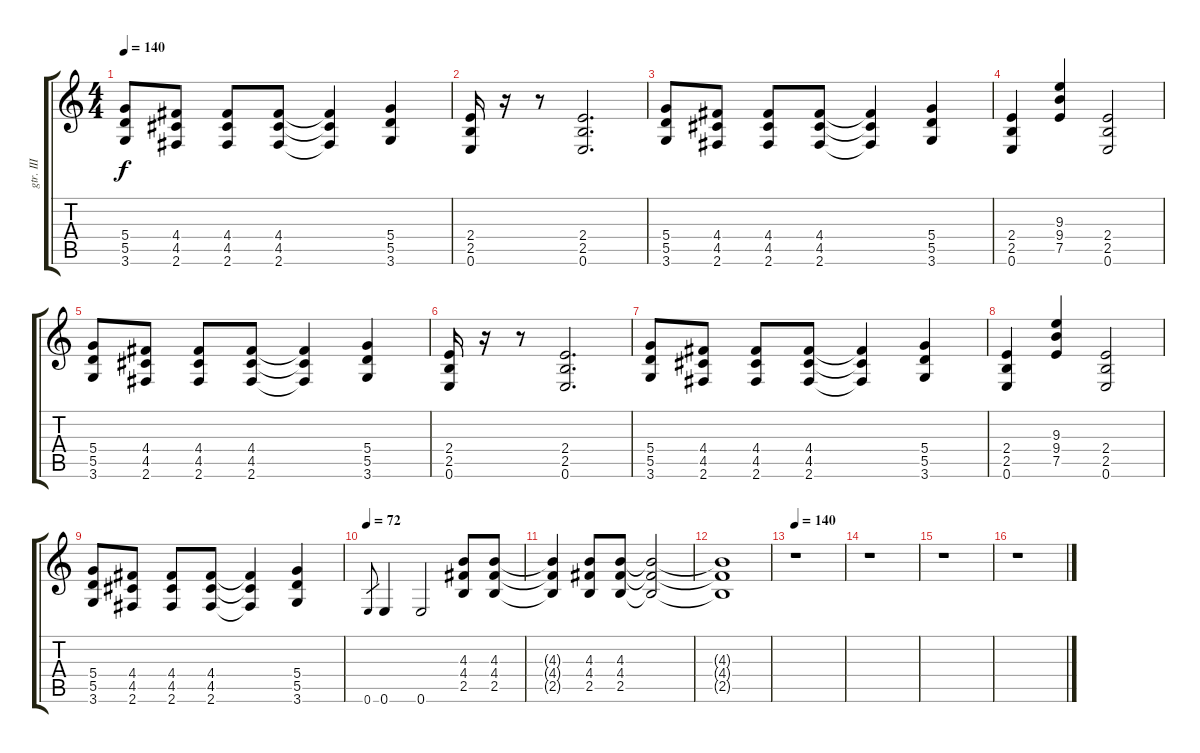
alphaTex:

\track ("gtr. III" "gtr. III") {instrument acousticguitarsteel}
\staff {score tabs}
\tuning (E4 B3 G3 D3 A2 E2) {hide}
\ts (4 4)
\tempo 140
\clef g2
\ks c
(5.4 5.5 3.6).8{dy f} (4.4 4.5 2.6).8 (4.4 4.5 2.6).8 (4.4 4.5 2.6).8 (4.4{t} 4.5{t} 2.6{t}).4 (5.4 5.5 3.6).4 |
(2.4 2.5 0.6).16 r.16 r.8 (2.4 2.5 0.6).2{d} |
(5.4 5.5 3.6).8 (4.4 4.5 2.6).8 (4.4 4.5 2.6).8 (4.4 4.5 2.6).8 (4.4{t} 4.5{t} 2.6{t}).4 (5.4 5.5 3.6).4 |
(2.4 2.5 0.6).4 (9.3 9.4 7.5).4 (2.4 2.5 0.6).2 |
(5.4 5.5 3.6).8 (4.4 4.5 2.6).8 (4.4 4.5 2.6).8 (4.4 4.5 2.6).8 (4.4{t} 4.5{t} 2.6{t}).4 (5.4 5.5 3.6).4 |
(2.4 2.5 0.6).16 r.16 r.8 (2.4 2.5 0.6).2{d} |
(5.4 5.5 3.6).8 (4.4 4.5 2.6).8 (4.4 4.5 2.6).8 (4.4 4.5 2.6).8 (4.4{t} 4.5{t} 2.6{t}).4 (5.4 5.5 3.6).4 |
(2.4 2.5 0.6).4 (9.3 9.4 7.5).4 (2.4 2.5 0.6).2 |
(5.4 5.5 3.6).8 (4.4 4.5 2.6).8 (4.4 4.5 2.6).8 (4.4 4.5 2.6).8 (4.4{t} 4.5{t} 2.6{t}).4 (5.4 5.5 3.6).4 |
\tempo 72
0.6.8{gr} 0.6.4 0.6.2 (4.3 4.4 2.5).8 (4.3 4.4 2.5).8 |
(4.3{t} 4.4{t} 2.5{t}).4 (4.3 4.4 2.5).8 (4.3 4.4 2.5).8 (4.3{t} 4.4{t} 2.5{t}).2 |
(4.3{t} 4.4{t} 2.5{t}).1 |
\tempo 140
r.1 |
r.1 |
r.1 |
r.1
